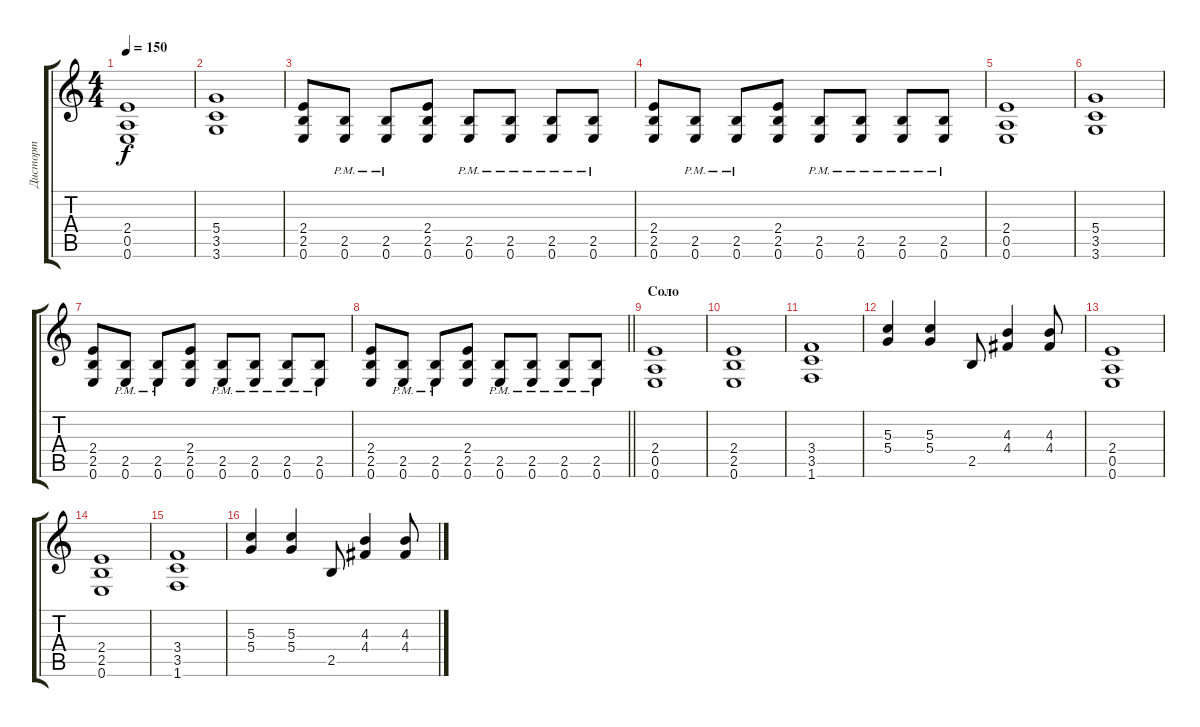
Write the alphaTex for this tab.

\track ("Дисторт" "Дисторт") {instrument distortionguitar}
\staff {score tabs}
\tuning (E4 B3 G3 D3 A2 E2) {hide}
\ts (4 4)
\tempo 150
\clef g2
\ks c
(2.4 0.5 0.6).1{dy f} |
(5.4 3.5 3.6).1 |
(2.4 2.5 0.6).8 (2.5{pm} 0.6{pm}).8 (2.5{pm} 0.6{pm}).8 (2.4 2.5 0.6).8 (2.5{pm} 0.6{pm}).8 (2.5{pm} 0.6{pm}).8 (2.5{pm} 0.6{pm}).8 (2.5{pm} 0.6{pm}).8 |
(2.4 2.5 0.6).8 (2.5{pm} 0.6{pm}).8 (2.5{pm} 0.6{pm}).8 (2.4 2.5 0.6).8 (2.5{pm} 0.6{pm}).8 (2.5{pm} 0.6{pm}).8 (2.5{pm} 0.6{pm}).8 (2.5{pm} 0.6{pm}).8 |
(2.4 0.5 0.6).1 |
(5.4 3.5 3.6).1 |
(2.4 2.5 0.6).8 (2.5{pm} 0.6{pm}).8 (2.5{pm} 0.6{pm}).8 (2.4 2.5 0.6).8 (2.5{pm} 0.6{pm}).8 (2.5{pm} 0.6{pm}).8 (2.5{pm} 0.6{pm}).8 (2.5{pm} 0.6{pm}).8 |
\barLineRight lightlight
(2.4 2.5 0.6).8 (2.5{pm} 0.6{pm}).8 (2.5{pm} 0.6{pm}).8 (2.4 2.5 0.6).8 (2.5{pm} 0.6{pm}).8 (2.5{pm} 0.6{pm}).8 (2.5{pm} 0.6{pm}).8 (2.5{pm} 0.6{pm}).8 |
\section ("" "Соло")
(2.4 0.5 0.6).1 |
(2.4 2.5 0.6).1 |
(3.4 3.5 1.6).1 |
(5.3 5.4).4 (5.3 5.4).4 2.5.8 (4.3 4.4).4 (4.3 4.4).8 |
(2.4 0.5 0.6).1 |
(2.4 2.5 0.6).1 |
(3.4 3.5 1.6).1 |
(5.3 5.4).4 (5.3 5.4).4 2.5.8 (4.3 4.4).4 (4.3 4.4).8
